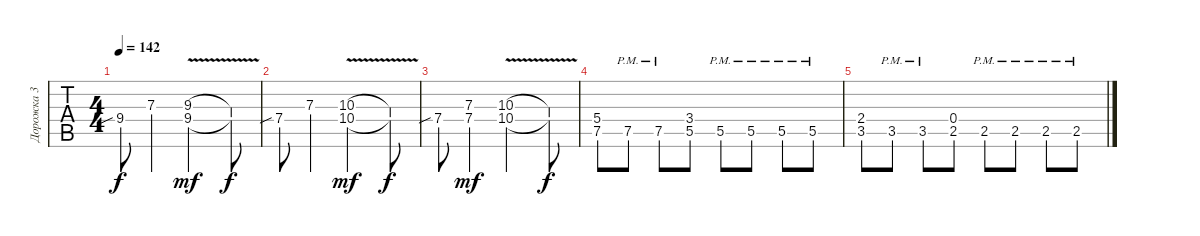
\track ("Дорожка 3" "Дорожка 3") {instrument electricguitarclean}
\staff {tabs}
\tuning (Eb4 Bb3 Gb3 Db3 Ab2 Eb2) {hide}
\ts (4 4)
\tempo 142
\clef g2
\ks c
9.4{sib}.8{dy f} 7.3.4 (9.3{v} 9.4{v}).2{dy mf} (9.3{t} 9.4{t}).8{dy f} |
7.4{sib}.8 7.3.4 (10.3{v} 10.4{v}).2{dy mf} (10.3{t} 10.4{t}).8{dy f} |
7.4{sib}.8 (7.3 7.4).4{dy mf} (10.3{v} 10.4{v}).2 (10.3{t} 10.4{t}).8{dy f} |
(5.4 7.5).8 7.5{pm}.8 7.5{pm}.8 (3.4 5.5).8 5.5{pm}.8 5.5{pm}.8 5.5{pm}.8 5.5{pm}.8 |
(2.4 3.5).8 3.5{pm}.8 3.5{pm}.8 (0.4 2.5).8 2.5{pm}.8 2.5{pm}.8 2.5{pm}.8 2.5{pm}.8
